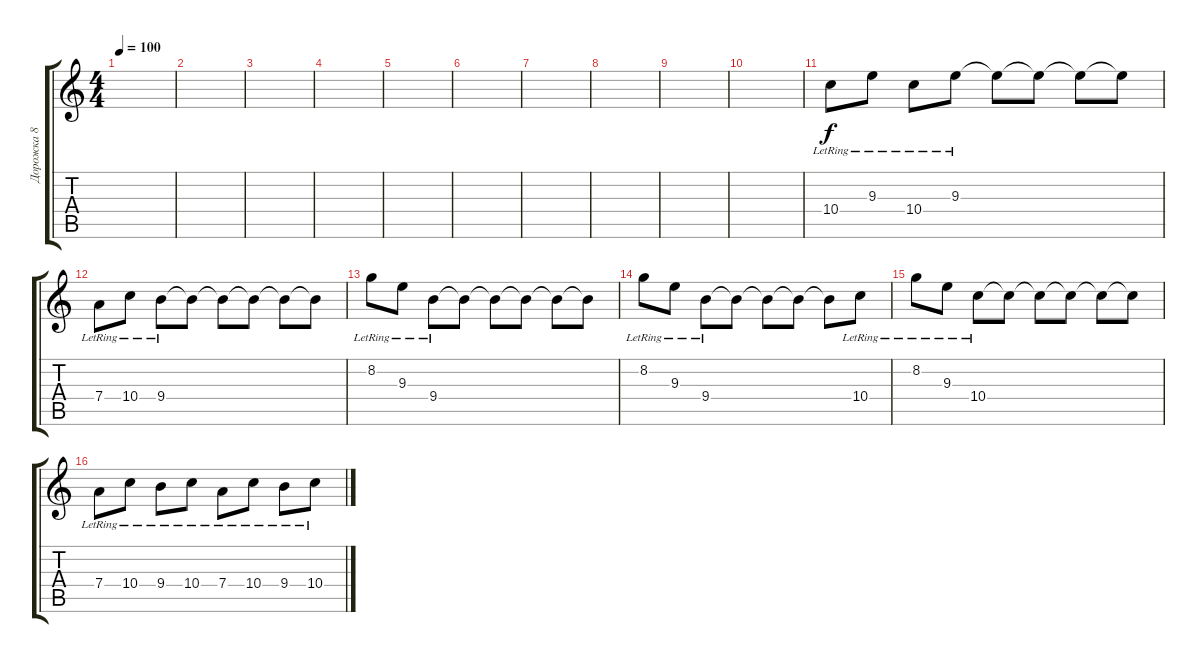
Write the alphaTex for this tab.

\track ("Дорожка 8" "Дорожка 8") {instrument electricguitarmuted}
\staff {score tabs}
\tuning (E4 B3 G3 D3 A2 E2) {hide}
\ts (4 4)
\tempo 100
\clef g2
\ks c
|
|
|
|
|
|
|
|
|
|
10.4{lr}.8 9.3{lr}.8 10.4{lr}.8 9.3{lr}.8 9.3{t}.8 9.3{t}.8 9.3{t}.8 9.3{t}.8 |
7.4{lr}.8 10.4{lr}.8 9.4{lr}.8 9.4{t}.8 9.4{t}.8 9.4{t}.8 9.4{t}.8 9.4{t}.8 |
8.2{lr}.8 9.3{lr}.8 9.4{lr}.8 9.4{t}.8 9.4{t}.8 9.4{t}.8 9.4{t}.8 9.4{t}.8 |
8.2{lr}.8 9.3{lr}.8 9.4{lr}.8 9.4{t}.8 9.4{t}.8 9.4{t}.8 9.4{t}.8 10.4{lr}.8 |
8.2{lr}.8 9.3{lr}.8 10.4{lr}.8 10.4{t}.8 10.4{t}.8 10.4{t}.8 10.4{t}.8 10.4{t}.8 |
7.4{lr}.8 10.4{lr}.8 9.4{lr}.8 10.4{lr}.8 7.4{lr}.8 10.4{lr}.8 9.4{lr}.8 10.4{lr}.8
